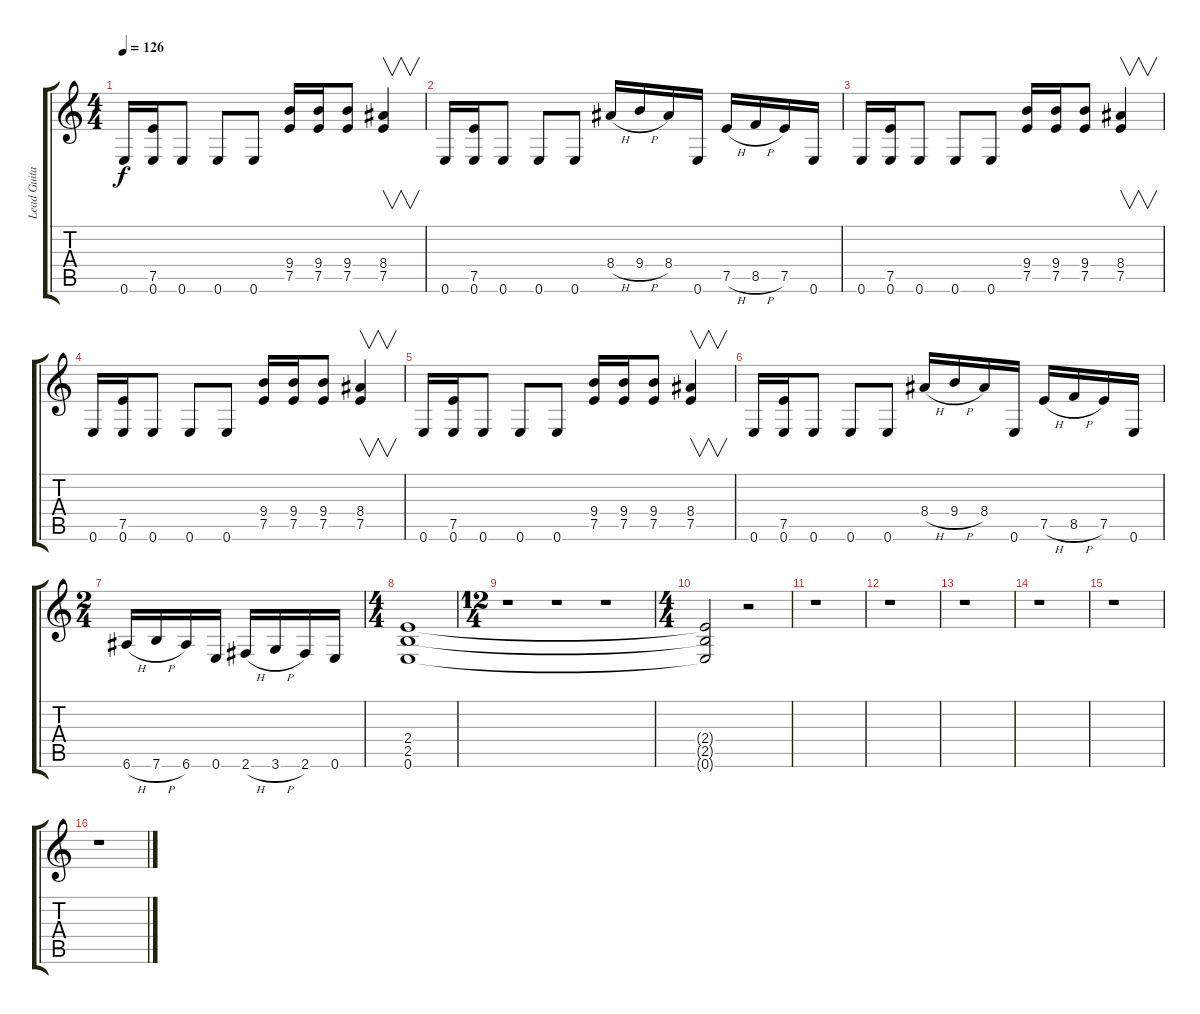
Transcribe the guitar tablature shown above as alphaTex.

\track ("Lead Guitar" "Lead Guita") {instrument distortionguitar}
\staff {score tabs}
\tuning (E4 B3 G3 D3 A2 E2) {hide}
\ts (4 4)
\tempo 126
\clef g2
\ks c
0.6.16{dy f} (7.5 0.6).16 0.6.8 0.6.8 0.6.8 (9.4 7.5).16 (9.4 7.5).16 (9.4 7.5).8 (8.4 7.5).4{v} |
0.6.16 (7.5 0.6).16 0.6.8 0.6.8 0.6.8 8.4{h}.16 9.4{h}.16 8.4.16 0.6.16 7.5{h}.16 8.5{h}.16 7.5.16 0.6.16 |
0.6.16 (7.5 0.6).16 0.6.8 0.6.8 0.6.8 (9.4 7.5).16 (9.4 7.5).16 (9.4 7.5).8 (8.4 7.5).4{v} |
0.6.16 (7.5 0.6).16 0.6.8 0.6.8 0.6.8 (9.4 7.5).16 (9.4 7.5).16 (9.4 7.5).8 (8.4 7.5).4{v} |
0.6.16 (7.5 0.6).16 0.6.8 0.6.8 0.6.8 (9.4 7.5).16 (9.4 7.5).16 (9.4 7.5).8 (8.4 7.5).4{v} |
0.6.16 (7.5 0.6).16 0.6.8 0.6.8 0.6.8 8.4{h}.16 9.4{h}.16 8.4.16 0.6.16 7.5{h}.16 8.5{h}.16 7.5.16 0.6.16 |
\ts (2 4)
6.6{h}.16 7.6{h}.16 6.6.16 0.6.16 2.6{h}.16 3.6{h}.16 2.6.16 0.6.16 |
\ts (4 4)
(2.4 2.5 0.6).1 |
\ts (12 4)
r.1 r.1 r.1 |
\ts (4 4)
(2.4{t} 2.5{t} 0.6{t}).2 r.2 |
r.1 |
r.1 |
r.1 |
r.1 |
r.1 |
r.1
